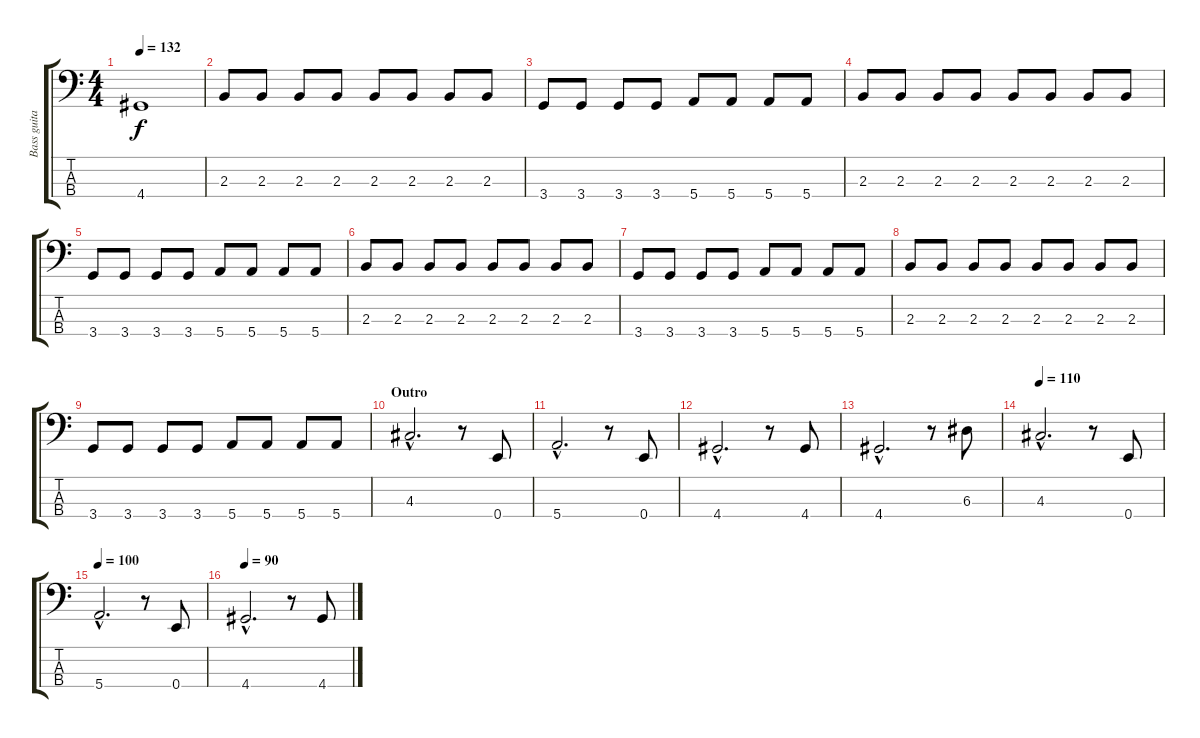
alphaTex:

\track ("Bass guitar" "Bass guita") {instrument acousticguitarnylon}
\staff {score tabs}
\tuning (G2 D2 A1 E1) {hide}
\ts (4 4)
\tempo 132
\clef f4
\ks c
4.4.1{dy f} |
2.3.8 2.3.8 2.3.8 2.3.8 2.3.8 2.3.8 2.3.8 2.3.8 |
3.4.8 3.4.8 3.4.8 3.4.8 5.4.8 5.4.8 5.4.8 5.4.8 |
2.3.8 2.3.8 2.3.8 2.3.8 2.3.8 2.3.8 2.3.8 2.3.8 |
3.4.8 3.4.8 3.4.8 3.4.8 5.4.8 5.4.8 5.4.8 5.4.8 |
2.3.8 2.3.8 2.3.8 2.3.8 2.3.8 2.3.8 2.3.8 2.3.8 |
3.4.8 3.4.8 3.4.8 3.4.8 5.4.8 5.4.8 5.4.8 5.4.8 |
2.3.8 2.3.8 2.3.8 2.3.8 2.3.8 2.3.8 2.3.8 2.3.8 |
3.4.8 3.4.8 3.4.8 3.4.8 5.4.8 5.4.8 5.4.8 5.4.8 |
\section ("" "Outro")
4.3{hac}.2{d} r.8 0.4.8 |
5.4{hac}.2{d} r.8 0.4.8 |
4.4{hac}.2{d} r.8 4.4.8 |
4.4{hac}.2{d} r.8 6.3.8 |
\tempo 110
4.3{hac}.2{d} r.8 0.4.8 |
\tempo 100
5.4{hac}.2{d} r.8 0.4.8 |
\tempo 90
4.4{hac}.2{d} r.8 4.4.8
